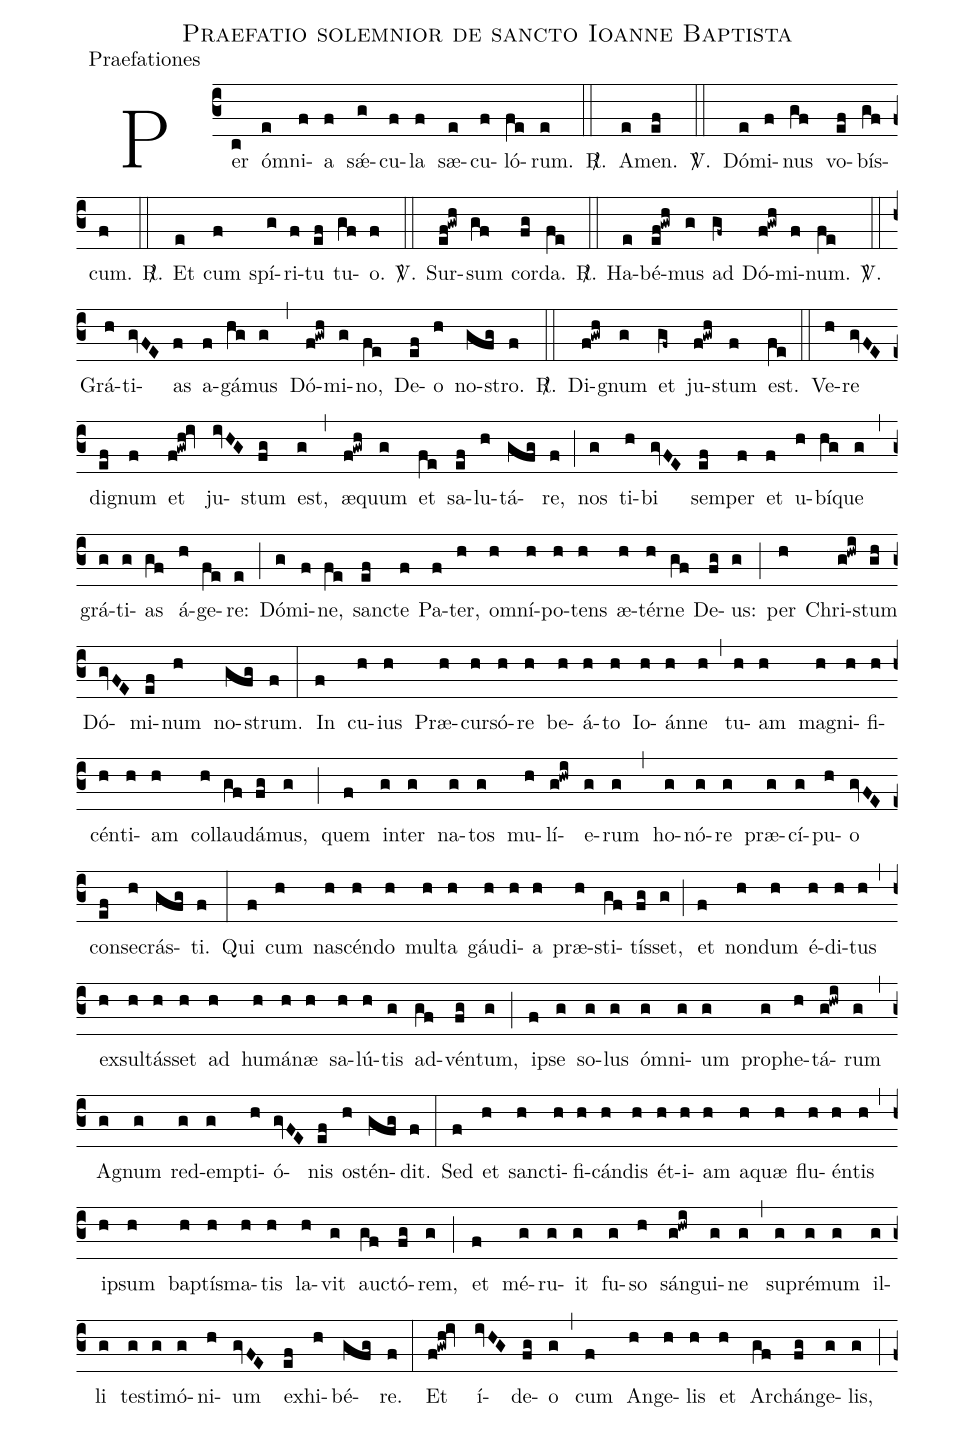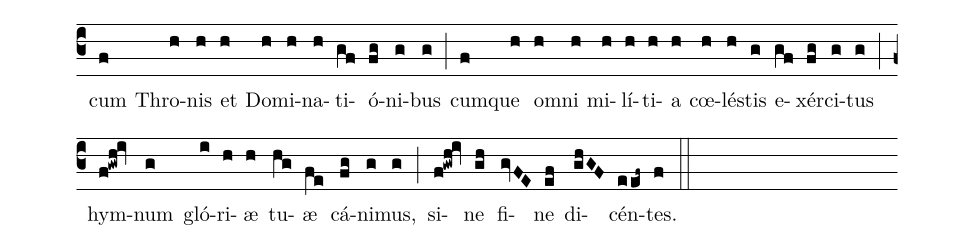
name:Praefatio solemnior de sancto Ioanne Baptista;
office-part:Praefationes;
%%
(c3)Per(c) óm(e)ni(f)a(f) sǽ(g)cu(f)la(f) sæ(e)cu(f)ló(fe)rum.(e)

<sp>R/</sp>.(::) A(e)men.(ef)

<sp>V/</sp>.(::) Dó(e)mi(f)nus(gf) vo(ef)bís(gf)cum.(f)

<sp>R/</sp>.(::) Et(e) cum(f) spí(g)ri(f)tu(ef) tu(gf)o.(f)

<sp>V/</sp>.(::) Sur(ef!gwh)sum(gf) cor(fg)da.(fe)

<sp>R/</sp>.(::) Ha(e)bé(ef!gwh)mus(g) ad(gf~) Dó(f!gwh)mi(f)num.(fe)

<sp>V/</sp>.(::) Grá(h)ti(gvFE)as(f) a(f)gá(hg)mus(g) (,) Dó(f!gwh)mi(g)no,(fe) De(ef)o(h) no(gfg)stro.(f)

<sp>R/</sp>.(::) Di(f!gwh)gnum(g) et(gf~) ju(f!gwh)stum(f) est.(fe) (::)
Ve(h)re(gvFE) di(ef)gnum(f) et(f!gwh!iv) ju(ivHG)stum(fg) est,(g) (,) æ(f!gwh)quum(g) et(fe) sa(ef)lu(h)tá(gfg)re,(f) (;)
nos(g) ti(h)bi(gvFE) sem(ef)per(f) et(f) u(h)bí(hg)que(g) (,) grá(g)ti(g)as(gf) á(h)ge(fe)re:(e) (;)
Dó(g)mi(f)ne,(fe) san(ef)cte(f) Pa(f)ter,(h) om(h)ní(h)po(h)tens(h) æ(h)tér(h)ne(gf) De(fg)us:(g) (;)
per(h) Chri(g!hwi)stum(gh) Dó(gvFE)mi(ef)num(h) no(gfg)strum.(f) (:)

In(f) cu(h)ius(h) Præ(h)cur(h)só(h)re(h) be(h)á(h)to(h) Io(h)án(h)ne(h) (,) tu(h)am(h) ma(h)gni(h)fi(h)cén(h)ti(h)am(h) col(h)lau(gf)dá(fg)mus,(g) (;)
quem(f) in(g)ter(g) na(g)tos(g) mu(h)lí(g!hwi)e(g)rum(g) (,) ho(g)nó(g)re(g) præ(g)cí(g)pu(h)o(gvFE) con(ef)se(h)crás(gfg)ti.(f) (:)

Qui(f) cum(h) na(h)scén(h)do(h) mul(h)ta(h) gáu(h)di(h)a(h) præ(h)sti(gf)tís(fg)set,(g) (;)
et(f) non(h)dum(h) é(h)di(h)tus(h) (,) ex(h)sul(h)tás(h)set(h) ad(h) hu(h)má(h)næ(h) sa(h)lú(h)tis(g) ad(gf)vén(fg)tum,(g) (;)
ip(f)se(g) so(g)lus(g) óm(g)ni(g)um(g) pro(g)phe(h)tá(g!hwi)rum(g) (,) A(g)gnum(g) red(g)emp(g)ti(h)ó(gvFE)nis(ef) os(h)tén(gfg)dit.(f) (:)

Sed(f) et(h) sanc(h)ti(h)fi(h)cán(h)dis(h) ét(h)i(h)am(h) a(h)quæ(h) flu(h)én(h)tis(h) (,) ip(h)sum(h) bap(h)tís(h)ma(h)tis(h) la(h)vit(g) auc(gf)tó(fg)rem,(g) (;)
et(f) mé(g)ru(g)it(g) fu(g)so(h) sán(g!hwi)gui(g)ne(g) (,) su(g)pré(g)mum(g) il(g)li(g) tes(g)ti(g)mó(g)ni(h)um(gvFE) ex(ef)hi(h)bé(gfg)re.(f) (:)

Et(f!gwh!iv) í(ivHG)de(fg)o(g) (,) cum(f) An(h)ge(h)lis(h) et(h) Ar(gf)chán(fg)ge(g)lis,(g) (;)
cum(f) Thro(h)nis(h) et(h) Do(h)mi(h)na(h)ti(gf)ó(fg)ni(g)bus(g) (;)
cum(f)que(h) om(h)ni(h) mi(h)lí(h)ti(h)a(h) cœ(h)lé(h)stis(g) e(gf)xér(fg)ci(g)tus(g) (;)
hym(f!gwh!iv)num(g) gló(i)ri(h)æ(h) tu(hg)æ(fe) cá(fg)ni(g)mus,(g) (;)
si(f!gwh!iv)ne(gh) fi(gvFE)ne(ef) di(ghGF)cén(eef~)tes.(f) (::)
